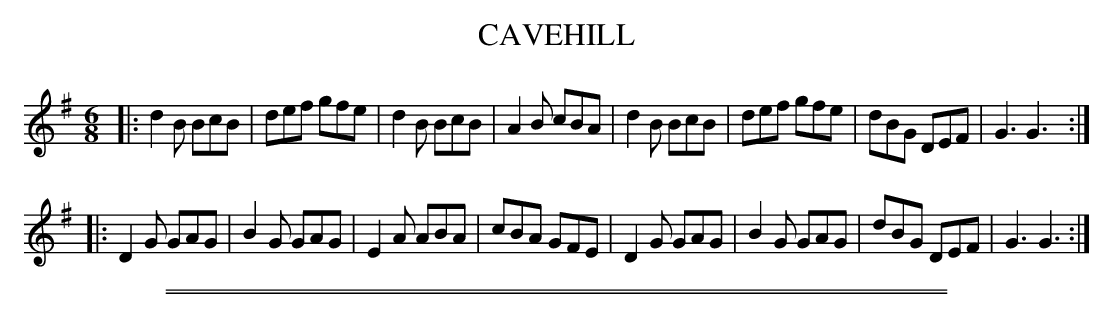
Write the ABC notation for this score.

X:1
T: CAVEHILL
M: 6/8
L: 1/8
K: G
|:\
d2B BcB | def gfe | d2B BcB | A2B cBA |\
d2B BcB | def gfe | dBG DEF | G3  G3 :|
|:\
D2G GAG | B2G GAG | E2A ABA | cBA GFE |\
D2G GAG | B2G GAG | dBG DEF | G3  G3 :|
